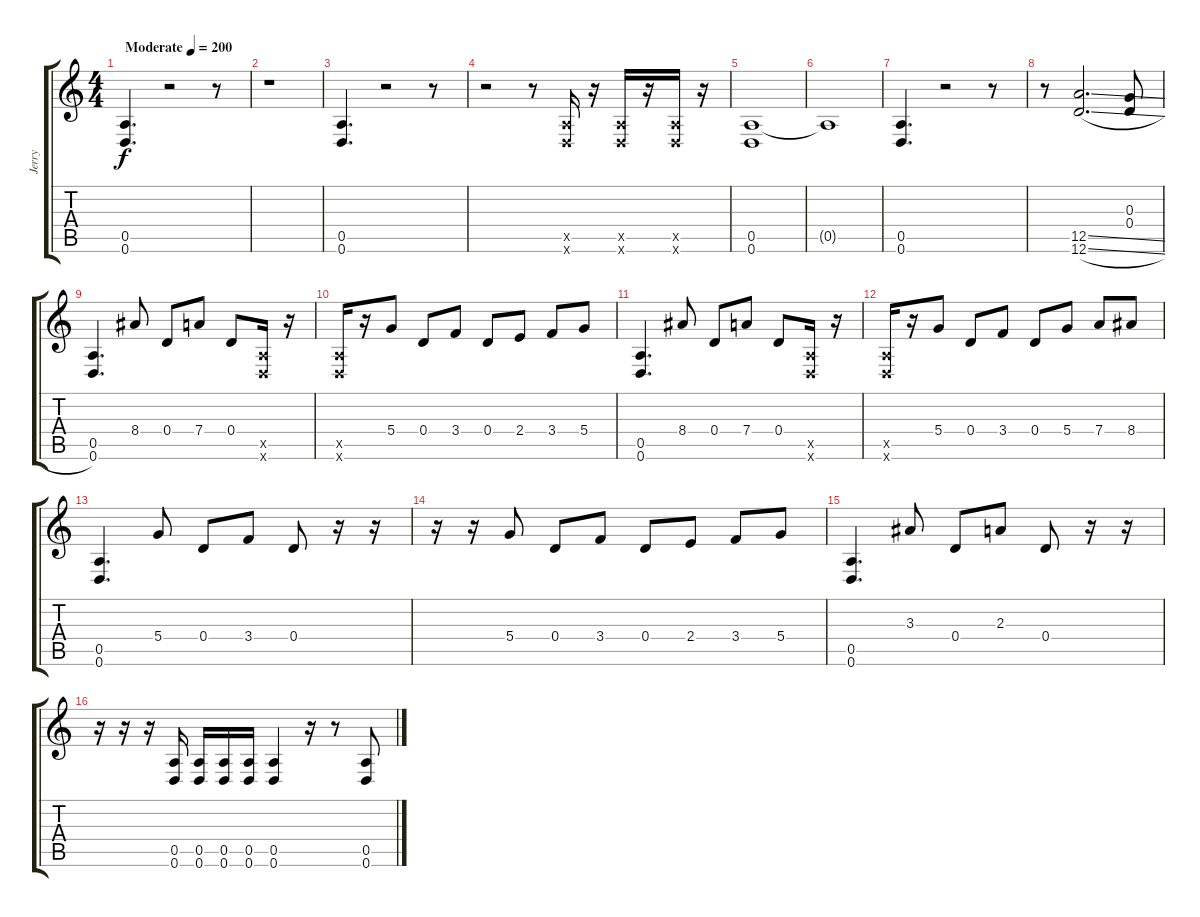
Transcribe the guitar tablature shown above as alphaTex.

\track ("Jerry" "Jerry") {instrument overdrivenguitar}
\staff {score tabs}
\tuning (E4 B3 G3 D3 A2 D2) {hide}
\ts (4 4)
\tempo (200 "Moderate")
\clef g2
\ks c
(0.5 0.6).4{d dy f instrument overdrivenguitar} r.2 r.8 |
r.1 |
(0.5 0.6).4{d} r.2 r.8 |
r.2 r.8 (0.5{x} 0.6{x}).16 r.16 (0.5{x} 0.6{x}).16 r.16 (0.5{x} 0.6{x}).16 r.16 |
(0.5 0.6).1 |
0.5{t}.1 |
(0.5 0.6).4{d} r.2 r.8 |
r.8 (12.5{ss} 12.6{sl}).2{d} (0.3 0.4).8 |
(0.5 0.6).4{d} 8.4.8 0.4.8 7.4.8 0.4.8 (0.5{x} 0.6{x}).16 r.16 |
(0.5{x} 0.6{x}).16 r.16 5.4.8 0.4.8 3.4.8 0.4.8 2.4.8 3.4.8 5.4.8 |
(0.5 0.6).4{d} 8.4.8 0.4.8 7.4.8 0.4.8 (0.5{x} 0.6{x}).16 r.16 |
(0.5{x} 0.6{x}).16 r.16 5.4.8 0.4.8 3.4.8 0.4.8 5.4.8 7.4.8 8.4.8 |
(0.5 0.6).4{d} 5.4.8 0.4.8 3.4.8 0.4.8 r.16 r.16 |
r.16 r.16 5.4.8 0.4.8 3.4.8 0.4.8 2.4.8 3.4.8 5.4.8 |
(0.5 0.6).4{d} 3.3.8 0.4.8 2.3.8 0.4.8 r.16 r.16 |
r.16 r.16 r.16 (0.5 0.6).16 (0.5 0.6).16 (0.5 0.6).16 (0.5 0.6).16 (0.5 0.6).4 r.16 r.8 (0.5 0.6).8
